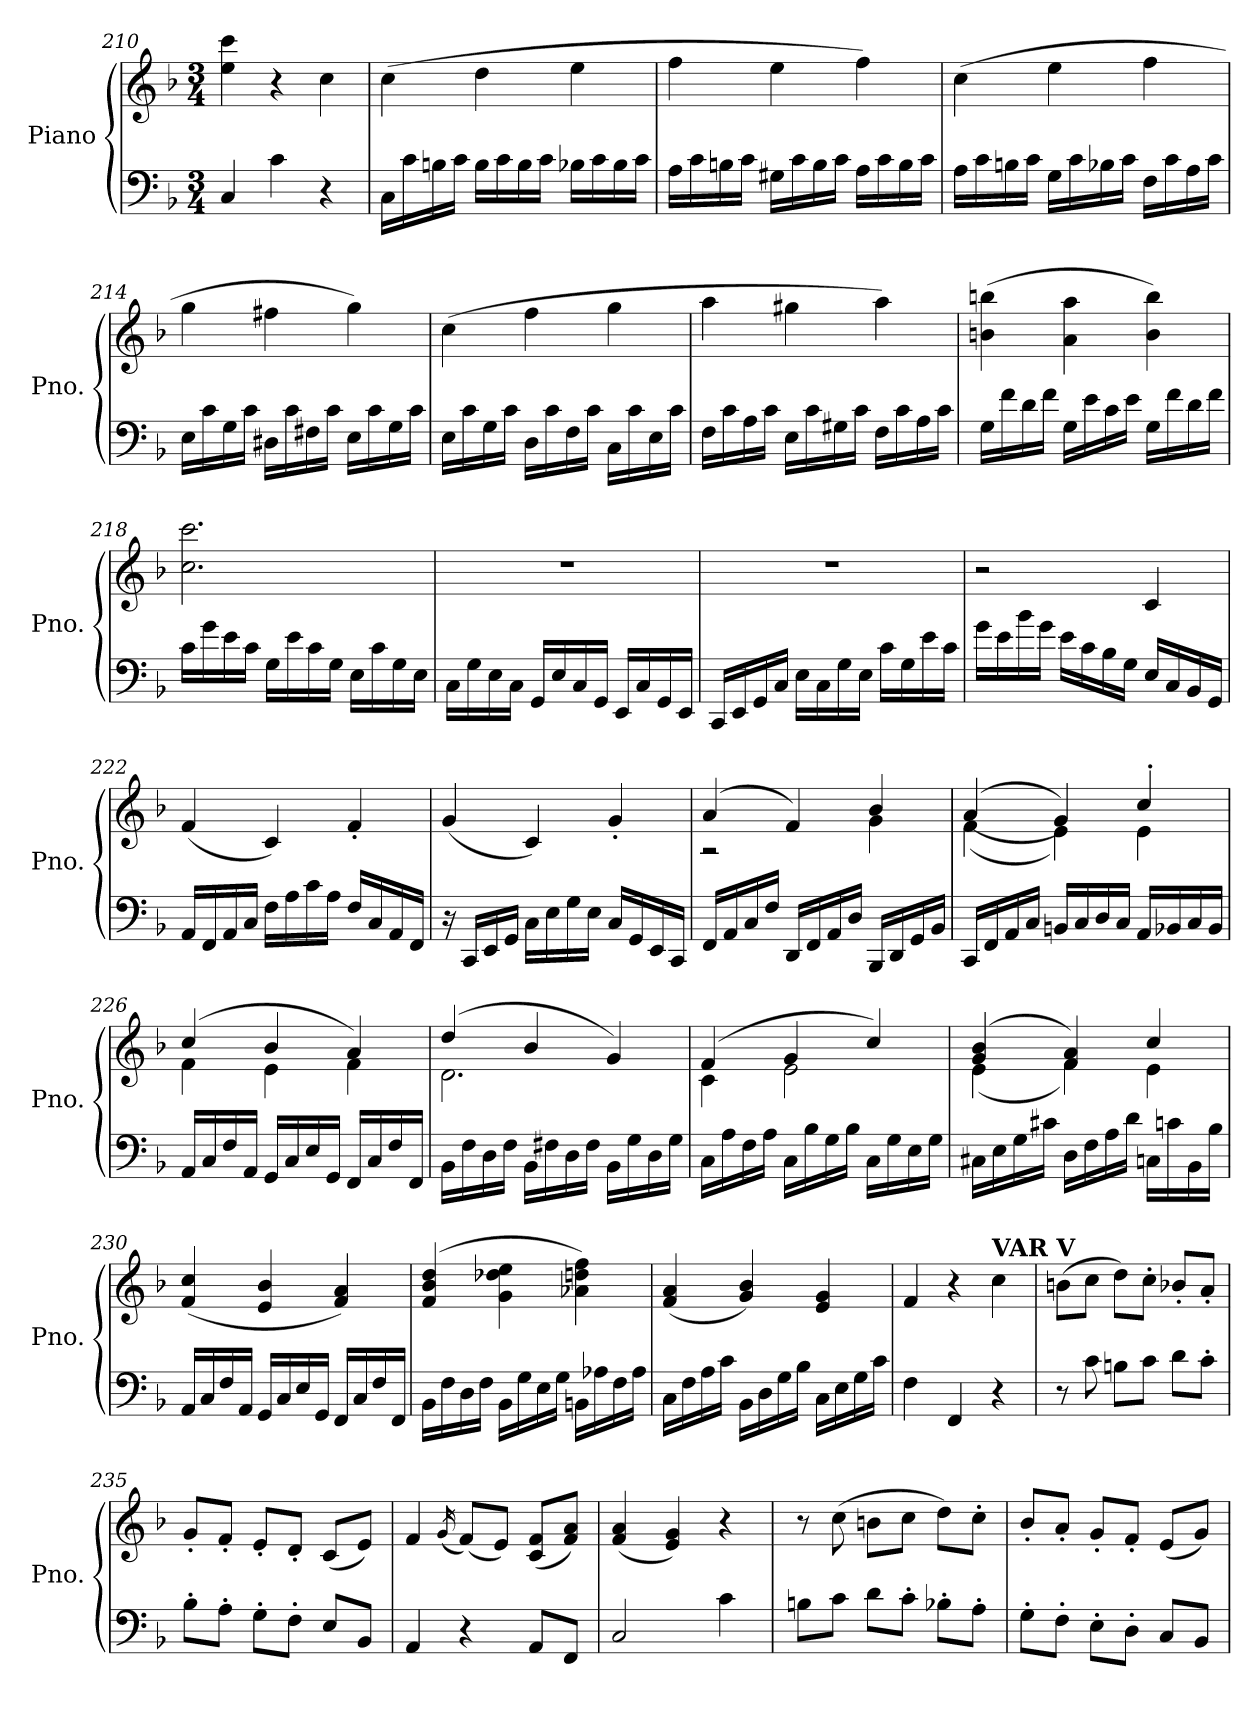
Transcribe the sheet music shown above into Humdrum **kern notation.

**kern	**kern
*part1	*part1
*staff2	*staff1
*I"Piano	*
*I'Pno.	*
*clefF4	*clefG2
*k[b-]	*k[b-]
*F:	*F:
*M3/4	*M3/4
=210	=210
4C/	4ee\ 4ccc\
4c\	4r
4r	4cc\
=211	=211
16C\LL	(>4cc\
16c\	.
16Bn\	.
16c\JJ	.
16B\LL	4dd\
16c\	.
16B\	.
16c\JJ	.
16B-X\LL	4ee\
16c\	.
16B-\	.
16c\JJ	.
!!LO:PB:g=z
=212	=212
16A\LL	4ff\
16c\	.
16Bn\	.
16c\JJ	.
16G#X\LL	4ee\
16c\	.
16B\	.
16c\JJ	.
16A\LL	4ff\)
16c\	.
16B\	.
16c\JJ	.
=213	=213
16A\LL	(>4cc\
16c\	.
16Bn\	.
16c\JJ	.
16G\LL	4ee\
16c\	.
16B-X\	.
16c\JJ	.
16F\LL	4ff\
16c\	.
16A\	.
16c\JJ	.
=214	=214
16E\LL	4gg\
16c\	.
16G\	.
16c\JJ	.
16D#X\LL	4ff#X\
16c\	.
16F#X\	.
16c\JJ	.
16E\LL	4gg\)
16c\	.
16G\	.
16c\JJ	.
!!LO:LB:g=z
=215	=215
16E\LL	(>4cc\
16c\	.
16G\	.
16c\JJ	.
16D\LL	4ff\
16c\	.
16F\	.
16c\JJ	.
16C\LL	4gg\
16c\	.
16E\	.
16c\JJ	.
=216	=216
16F\LL	4aa\
16c\	.
16A\	.
16c\JJ	.
16E\LL	4gg#X\
16c\	.
16G#X\	.
16c\JJ	.
16F\LL	4aa\)
16c\	.
16A\	.
16c\JJ	.
=217	=217
16G\LL	(>4bn\ 4bbn\
16f\	.
16d\	.
16f\JJ	.
16G\LL	4a\ 4aa\
16e\	.
16c\	.
16e\JJ	.
16G\LL	4b\ 4bb\)
16f\	.
16d\	.
16f\JJ	.
!!LO:LB:g=z
=218	=218
16c\LL	2.cc\ 2.ccc\
16g\	.
16e\	.
16c\JJ	.
16G\LL	.
16e\	.
16c\	.
16G\JJ	.
16E\LL	.
16c\	.
16G\	.
16E\JJ	.
=219	=219
16C\LL	2.r
16G\	.
16E\	.
16C\JJ	.
16GG/LL	.
16E/	.
16C/	.
16GG/JJ	.
16EE/LL	.
16C/	.
16GG/	.
16EE/JJ	.
=220	=220
16CC/LL	2.r
16EE/	.
16GG/	.
16C/JJ	.
16E\LL	.
16C\	.
16G\	.
16E\JJ	.
16c\LL	.
16G\	.
16e\	.
16c\JJ	.
!!LO:LB:g=z
=221	=221
16g\LL	2r
16e\	.
16b-\	.
16g\JJ	.
16e\LL	.
16c\	.
16B-\	.
16G\JJ	.
16E/LL	4c/
16C/	.
16BB-/	.
16GG/JJ	.
=222	=222
16AA/LL	(<4f/
16FF/	.
16AA/	.
16C/JJ	.
16F\LL	4c/)
16A\	.
16c\	.
16A\JJ	.
16F/LL	4f'/
16C/	.
16AA/	.
16FF/JJ	.
=223	=223
16r	(<4g/
16CC/LL	.
16EE/	.
16GG/JJ	.
16C\LL	4c/)
16E\	.
16G\	.
16E\JJ	.
16C/LL	4g'/
16GG/	.
16EE/	.
16CC/JJ	.
!!LO:LB:g=z
=224	=224
*	*^
16FF/LL	(>4a/	2r
16AA/	.	.
16C/	.	.
16F/JJ	.	.
16DD/LL	4f/)	.
16FF/	.	.
16AA/	.	.
16D/JJ	.	.
16BBB-/LL	4b-/	4g\
16DD/	.	.
16GG/	.	.
16BB-/JJ	.	.
=225	=225	=225
16CC/LL	(>(>4a/	(<4f\
16FF/	.	.
16AA/	.	.
16C/JJ	.	.
16BBn/LL	4g/))	4e\)
16C/	.	.
16D/	.	.
16C/JJ	.	.
16AA/LL	4cc'/	4e\
16BB-X/	.	.
16C/	.	.
16BB-/JJ	.	.
=226	=226	=226
16AA/LL	(>4cc/	4f\
16C/	.	.
16F/	.	.
16AA/JJ	.	.
16GG/LL	4b-/	4e\
16C/	.	.
16E/	.	.
16GG/JJ	.	.
16FF/LL	4a/)	4f\
16C/	.	.
16F/	.	.
16FF/JJ	.	.
!!LO:LB:g=z	!!
=227	=227	=227
16BB-\LL	(>4dd/	2.d\
16F\	.	.
16D\	.	.
16F\JJ	.	.
16BB-\LL	4b-/	.
16F#X\	.	.
16D\	.	.
16F#\JJ	.	.
16BB-\LL	4g/)	.
16G\	.	.
16D\	.	.
16G\JJ	.	.
=228	=228	=228
16C\LL	(>4f/	4c\
16A\	.	.
16F\	.	.
16A\JJ	.	.
16C\LL	4g/	2e\
16B-\	.	.
16G\	.	.
16B-\JJ	.	.
16C\LL	4cc/)	.
16G\	.	.
16E\	.	.
16G\JJ	.	.
=229	=229	=229
16C#X\LL	(>4g/ 4b-/	(<4e\
16E\	.	.
16G\	.	.
16c#X\JJ	.	.
16D\LL	4f/ 4a/)	4f\)
16F\	.	.
16A\	.	.
16d\JJ	.	.
16Cn\LL	4cc/	4e\
16cn\	.	.
16BB-\	.	.
16B-\JJ	.	.
*	*v	*v
!!LO:PB:g=z
=230	=230
16AA/LL	(<4f/ 4cc/
16C/	.
16F/	.
16AA/JJ	.
16GG/LL	4e/ 4b-/
16C/	.
16E/	.
16GG/JJ	.
16FF/LL	4f/ 4a/)
16C/	.
16F/	.
16FF/JJ	.
=231	=231
16BB-\LL	(>4f/ 4b-/ 4dd/
16F\	.
16D\	.
16F\JJ	.
16BB-\LL	4g\ 4dd-X\ 4ee\
16G\	.
16E\	.
16G\JJ	.
16BBn\LL	4a-X\ 4ddn\ 4ff\)
16A-X\	.
16F\	.
16A-\JJ	.
=232	=232
16C\LL	(<4f/ 4a/
16F\	.
16A\	.
16c\JJ	.
16BB-\LL	4g/ 4b-/)
16D\	.
16G\	.
16B-\JJ	.
16C\LL	4e/ 4g/
16E\	.
16G\	.
16c\JJ	.
=233	=233
4F\	4f/
4FF/	4r
!	!LO:TX:a:B:t=VAR V
4r	4cc\
=234	=234
8r	(>8bn\L
8c\	8cc\J
8Bn\L	8dd\L)
8c\J	8cc'\J
8d\L	8b-X'/L
8c'\J	8a'/J
!!LO:LB:g=z
=235	=235
8B-'\L	8g'/L
8A'\J	8f'/J
8G'\L	8e'/L
8F'\J	8d'/J
8E/L	(<8c/L
8BB-/J	8e/J)
=236	=236
4AA/	4f/
.	(<16qg/
4r	(<8f/L)
.	8e/J)
8AA/L	(<8c/ 8f/L
8FF/J	8f/ 8a/J)
=237	=237
2C/	(<4f/ 4a/
.	4e/ 4g/)
4c\	4r
=238	=238
8Bn\L	8r
8c\J	(>8cc\
8d\L	8bn\L
8c'\J	8cc\J
8B-X'\L	8dd\L)
8A'\J	8cc'\J
=239	=239
8G'\L	8b-'/L
8F'\J	8a'/J
8E'\L	8g'/L
8D'\J	8f'/J
8C/L	(<8e/L
8BB-/J	8g/J)
=	=
*-	*-
